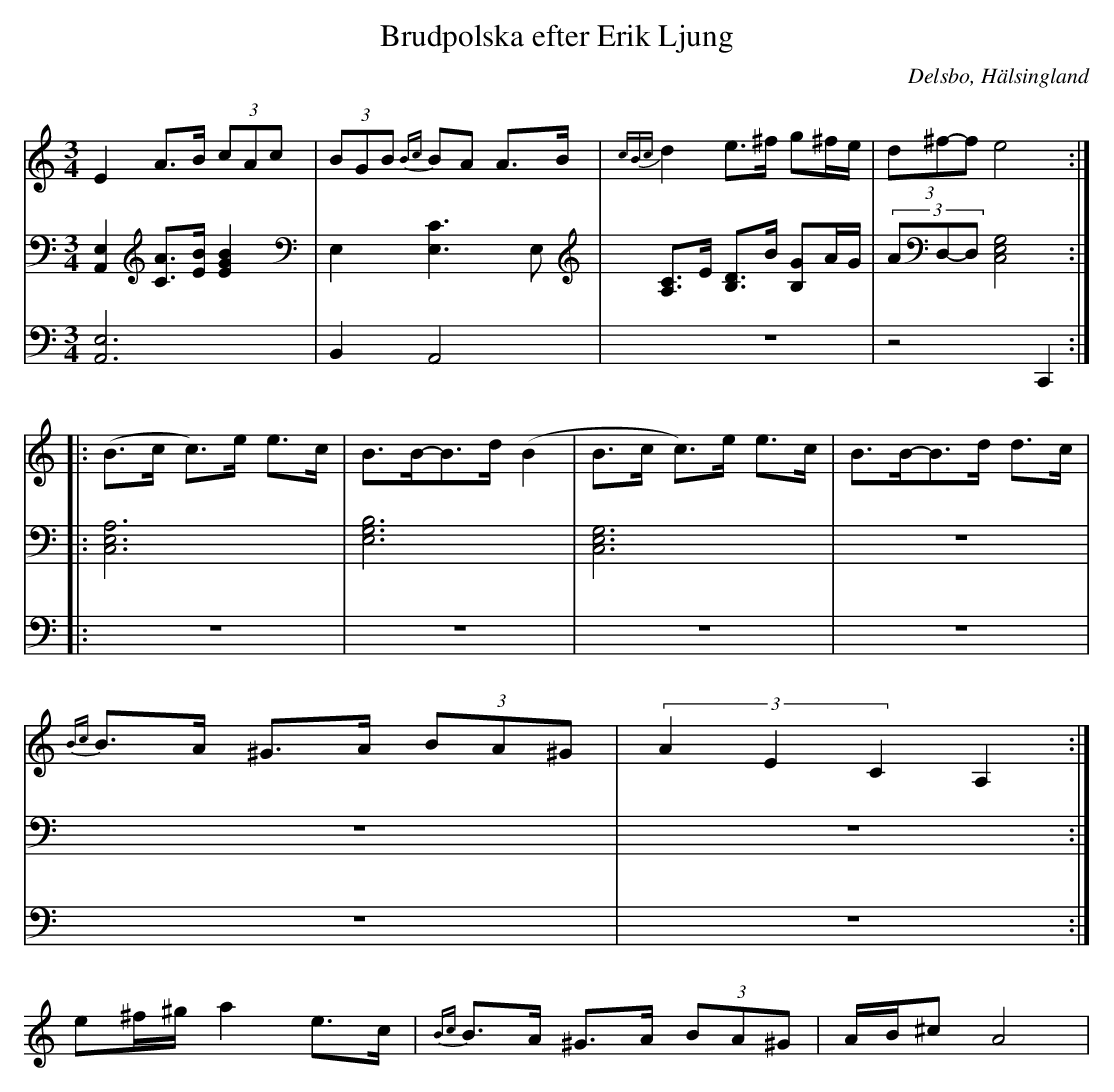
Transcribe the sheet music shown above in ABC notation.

X:1
T: Brudpolska efter Erik Ljung
Q: 105
O: Delsbo, Hälsingland
M: 3/4
L: 1/8
K: Am
V:1
V:2
V:3 Merge
V:1
E2 A>B (3cAc| (3BGB {Bc}BA A>B|{cBc}d2 e>^f g^f/e/|(3d^f-f e4 :|
|:(B>c c)>e e>c|B>B-B>d (B2|B>c c)>e e>c|B>B-B>d d>c|
{Bc}B>A ^G>A (3BA^G|(3A2E2C2 A,2:|
e^f/^g/ a2 e>c|{Bc}B>A ^G>A (3BA^G|A/B/^c A4|
V:2
[A,,2E,2] [AC]>[BE] [B2E2G2]|E,2 [C3E,3]E,|[A,C]>E [B,D]>B [B,G]A/G/|(3AD,-D, [E,4G,4C,4]:|
|:[E,6A,6C,6]|[E,6G,6B,6]|[E,6G,6C,6]|z6|
z6|z6:|
V:3
[A,,6E,6]|B,,2 A,,4|z6|z4 C,,2:|
|:z6|z6|z6|z6|
z6|z6:|
